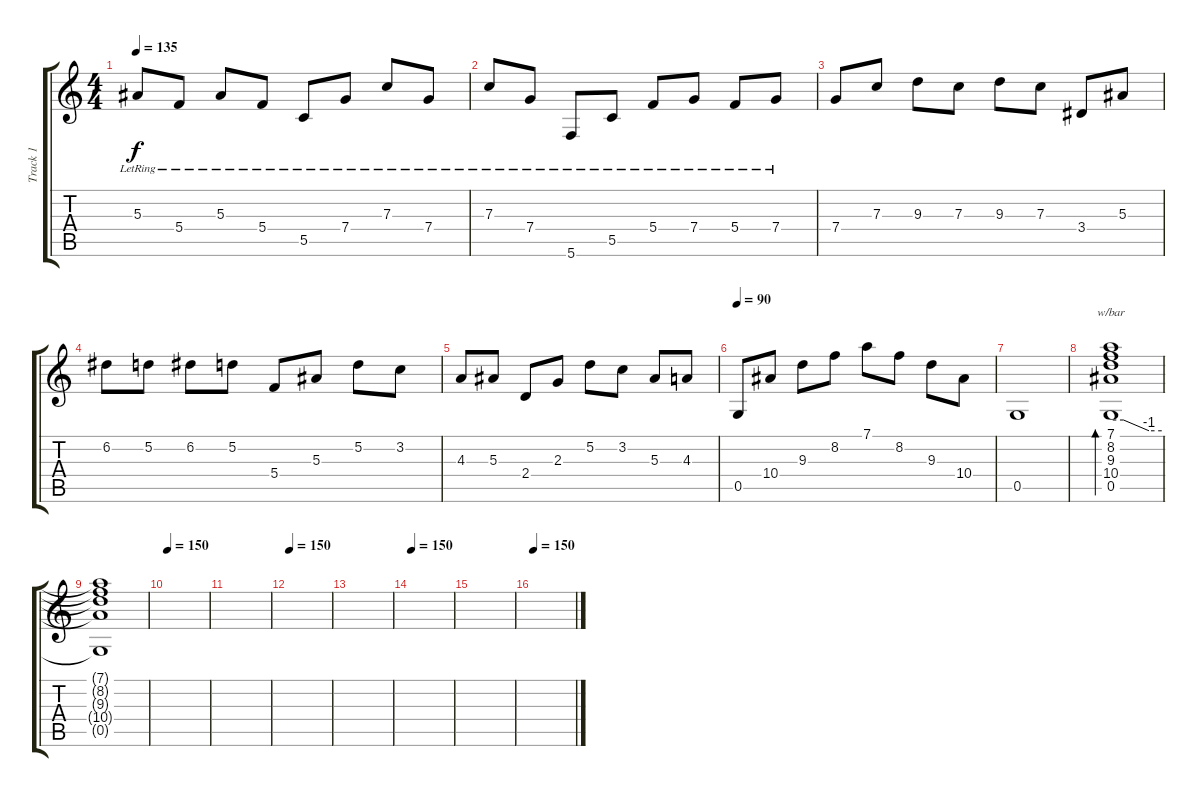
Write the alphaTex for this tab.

\track ("Track 1" "Track 1") {instrument acousticguitarsteel}
\staff {score tabs}
\tuning (D4 A3 F3 C3 G2 C2) {hide}
\ts (4 4)
\tempo 135
\clef g2
\ks c
5.3{lr}.8{dy f} 5.4{lr}.8 5.3{lr}.8 5.4{lr}.8 5.5{lr}.8 7.4{lr}.8 7.3{lr}.8 7.4{lr}.8 |
7.3{lr}.8 7.4{lr}.8 5.6{lr}.8 5.5{lr}.8 5.4{lr}.8 7.4{lr}.8 5.4{lr}.8 7.4{lr}.8 |
7.4.8 7.3.8 9.3.8 7.3.8 9.3.8 7.3.8 3.4.8 5.3.8 |
6.2.8 5.2.8 6.2.8 5.2.8 5.4.8 5.3.8 5.2.8 3.2.8 |
4.3.8 5.3.8 2.4.8 2.3.8 5.2.8 3.2.8 5.3.8 4.3.8 |
\tempo 90
0.5.8 10.4.8 9.3.8 8.2.8 7.1.8 8.2.8 9.3.8 10.4.8 |
0.5.1 |
(7.1 8.2 9.3 10.4 0.5).1{tbe (custom default 0 0 15 0 45 -4 60 -4) bd 240} |
(7.1{t} 8.2{t} 9.3{t} 10.4{t} 0.5{t}).1 |
\tempo 150
|
|
\tempo 150
|
|
\tempo 150
|
|
\tempo 150
